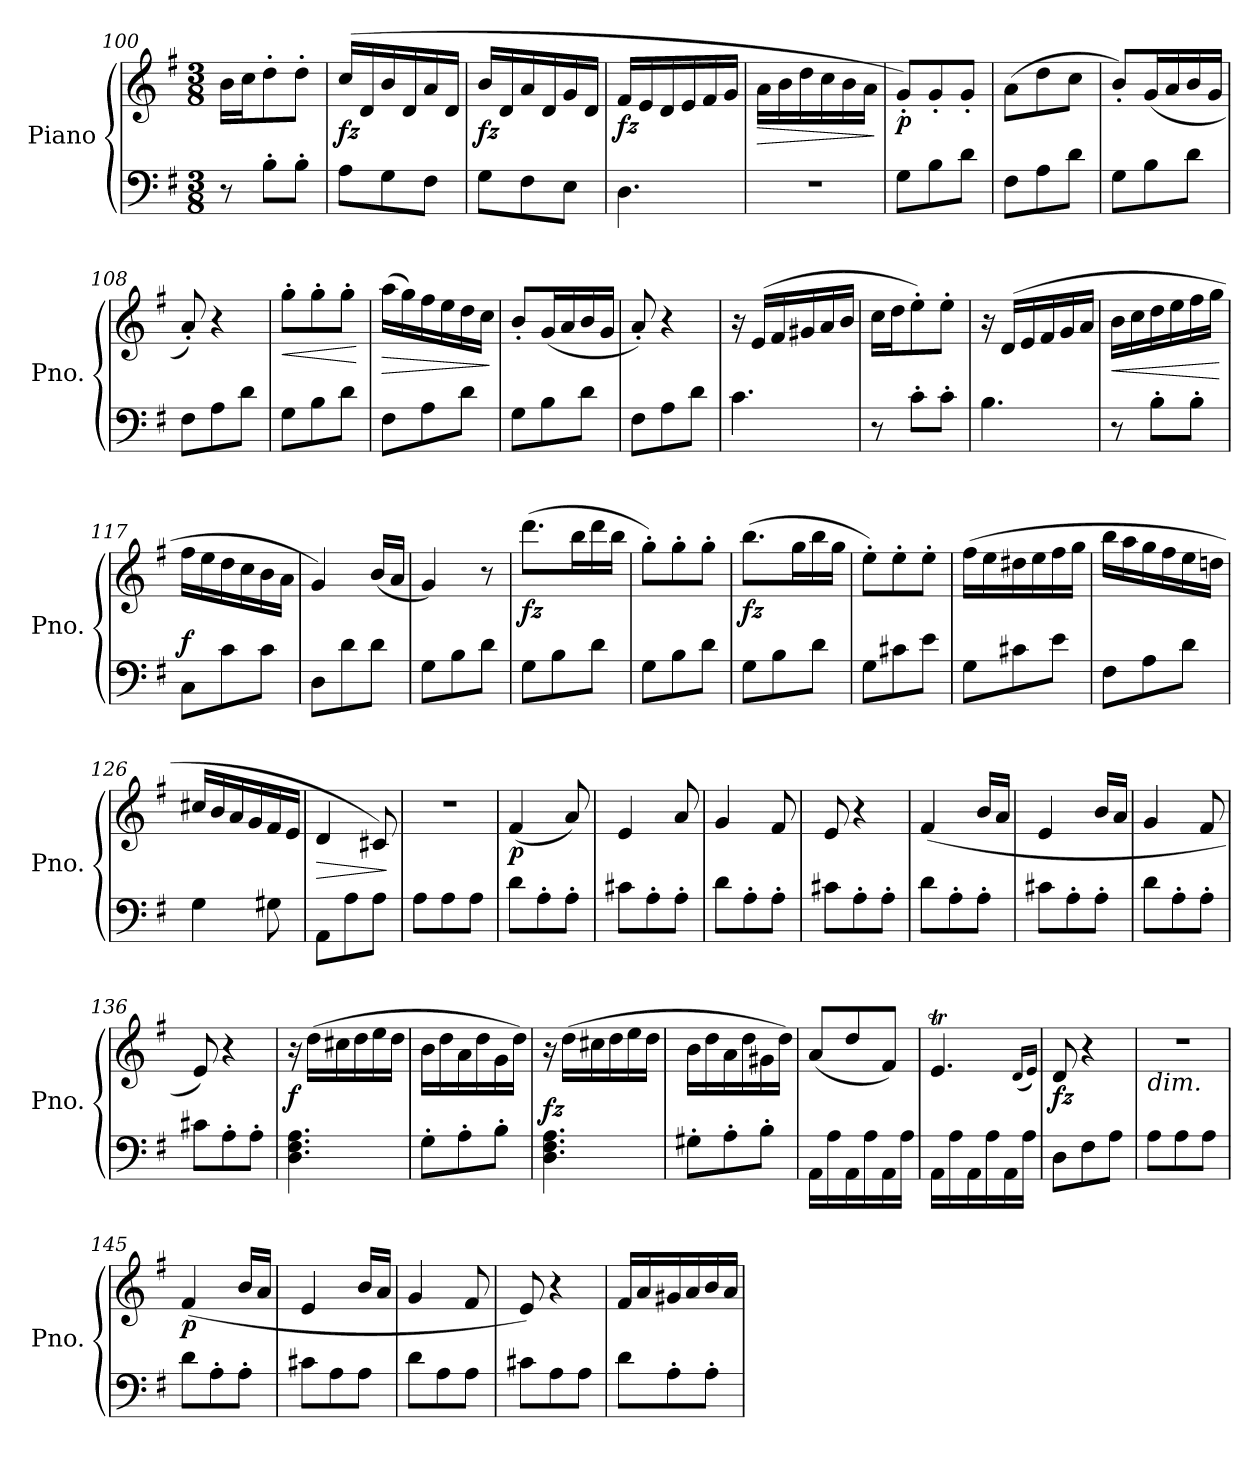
**kern	**kern	**dynam
*part1	*part1	*part1
*staff2	*staff1	*staff1/2
*I"Piano	*	*
*I'Pno.	*	*
*clefF4	*clefG2	*
*k[f#]	*k[f#]	*
*M3/8	*M3/8	*
=100	=100	=100
8r	16b\LL	.
.	16cc\J	.
8B'\L	8dd'\	.
8B'\J	8dd'\J	.
!!LO:LB:g=z
=101	=101	=101
!	!	!LO:DY:b
8A\L	(>16cc/LL	fz
.	16d/	.
8G\	16b/	.
.	16d/	.
8F#\J	16a/	.
.	16d/JJ	.
=102	=102	=102
!	!	!LO:DY:b
8G\L	16b/LL	fz
.	16d/	.
8F#\	16a/	.
.	16d/	.
8E\J	16g/	.
.	16d/JJ	.
=103	=103	=103
!	!	!LO:DY:b
4.D\	16f#/LL	fz
.	16e/	.
.	16d/	.
.	16e/	.
.	16f#/	.
.	16g/JJ	.
=104	=104	=104
!	!	!LO:HP:b
4.r	16a\LL	>
.	16b\	.
.	16dd\	.
.	16cc\	.
.	16b\	.
.	16a\JJ	.
.	.	]
=105	=105	=105
!	!	!LO:DY:b
8G\L	8g'/L)	p
8B\	8g'/	.
8d\J	8g'/J	.
=106	=106	=106
8F#\L	(>8a\L	.
8A\	8dd\	.
8d\J	8cc\J	.
=107	=107	=107
8G\L	8b'/L)	.
8B\	(<16g/L	.
.	16a/	.
8d\J	16b/	.
.	16g/JJ	.
=108	=108	=108
8F#\L	8a'/)	.
8A\	4r	.
8d\J	.	.
=109	=109	=109
!	!	!LO:HP:b
8G\L	8gg'\L	<
8B\	8gg'\	.
8d\J	8gg'\J	.
.	.	[
=110	=110	=110
!	!	!LO:HP:b
8F#\L	(>16aa\LL	>
.	16gg\)	.
8A\	16ff#\	.
.	16ee\	.
8d\J	16dd\	.
.	16cc\JJ	.
.	.	]
=111	=111	=111
8G\L	8b'/L	.
8B\	(<16g/L	.
.	16a/	.
8d\J	16b/	.
.	16g/JJ	.
!!LO:LB:g=z
=112	=112	=112
8F#\L	8a'/)	.
8A\	4r	.
8d\J	.	.
=113	=113	=113
4.c\	16r	.
.	(>16e/LL	.
.	16f#/	.
.	16g#X/	.
.	16a/	.
.	16b/JJ	.
=114	=114	=114
8r	16cc\LL	.
.	16dd\J	.
8c'\L	8ee'\)	.
8c'\J	8ee'\J	.
=115	=115	=115
4.B\	16r	.
.	(>16d/LL	.
.	16e/	.
.	16f#/	.
.	16g/	.
.	16a/JJ	.
=116	=116	=116
!	!	!LO:HP:b
8r	16b\LL	<
.	16cc\	.
8B'\L	16dd\	.
.	16ee\	.
8B'\J	16ff#\	.
.	16gg\JJ	.
.	.	[
=117	=117	=117
!	!	!LO:DY:a=2
8C\L	16ff#\LL	f
.	16ee\	.
8c\	16dd\	.
.	16cc\	.
8c\J	16b\	.
.	16a\JJ	.
=118	=118	=118
8D\L	4g/)	.
8d\	.	.
8d\J	(<16b/LL	.
.	16a/JJ	.
=119	=119	=119
8G\L	4g/)	.
8B\	.	.
8d\J	8r	.
=120	=120	=120
!	!	!LO:DY:b
8G\L	(>8.ddd\L	fz
8B\	.	.
.	16bb\L	.
8d\J	16ddd\	.
.	16bb\JJ	.
=121	=121	=121
8G\L	8gg'\L)	.
8B\	8gg'\	.
8d\J	8gg'\J	.
=122	=122	=122
!	!	!LO:DY:b
8G\L	(>8.bb\L	fz
8B\	.	.
.	16gg\L	.
8d\J	16bb\	.
.	16gg\JJ	.
!!LO:LB:g=z
=123	=123	=123
8G\L	8ee'\L)	.
8c#X\	8ee'\	.
8e\J	8ee'\J	.
=124	=124	=124
8G\L	(>16ff#\LL	.
.	16ee\	.
8c#X\	16dd#X\	.
.	16ee\	.
8e\J	16ff#\	.
.	16gg\JJ	.
=125	=125	=125
8F#\L	16bb\LL	.
.	16aa\	.
8A\	16gg\	.
.	16ff#\	.
8d\J	16ee\	.
.	16ddn\JJ	.
=126	=126	=126
4G\	16cc#X/LL	.
.	16b/	.
.	16a/	.
.	16g/	.
8G#X\	16f#/	.
.	16e/JJ	.
=127	=127	=127
!	!	!LO:HP:b
8AA\L	4d/	>
8A\	.	.
8A\J	8c#X/)	.
.	.	]
=128	=128	=128
8A\L	4.r	.
8A\	.	.
8A\J	.	.
=129	=129	=129
!	!	!LO:DY:b
8d\L	(<4f#/	p
8A'\	.	.
8A'\J	8a/)	.
=130	=130	=130
8c#X\L	4e/	.
8A'\	.	.
8A'\J	8a/	.
=131	=131	=131
8d\L	4g/	.
8A'\	.	.
8A'\J	8f#/	.
=132	=132	=132
8c#X\L	8e/	.
8A'\	4r	.
8A'\J	.	.
=133	=133	=133
8d\L	(<4f#/	.
8A'\	.	.
8A'\J	16b/LL	.
.	16a/JJ	.
!!LO:LB:g=z
=134	=134	=134
8c#X\L	4e/	.
8A'\	.	.
8A'\J	16b/LL	.
.	16a/JJ	.
=135	=135	=135
8d\L	4g/	.
8A'\	.	.
8A'\J	8f#/	.
=136	=136	=136
8c#X\L	8e/)	.
8A'\	4r	.
8A'\J	.	.
!!LO:LB:g=z
=137	=137	=137
!	!	!LO:DY:b
4.D\ 4.F#\ 4.A\	16r	f
.	(>16dd\LL	.
.	16cc#X\	.
.	16dd\	.
.	16ee\	.
.	16dd\JJ	.
=138	=138	=138
8G'\L	16b\LL	.
.	16dd\	.
8A'\	16a\	.
.	16dd\	.
8B'\J	16g\	.
.	16dd\JJ)	.
=139	=139	=139
!	!	!LO:DY:a=2
4.D\ 4.F#\ 4.A\	16r	fz
.	(>16dd\LL	.
.	16cc#X\	.
.	16dd\	.
.	16ee\	.
.	16dd\JJ	.
=140	=140	=140
8G#X'\L	16b\LL	.
.	16dd\	.
8A'\	16a\	.
.	16dd\	.
8B'\J	16g#X\	.
.	16dd\JJ)	.
=141	=141	=141
16AA\LL	(<8a/L	.
16A\	.	.
16AA\	8dd/	.
16A\	.	.
16AA\	8f#/J)	.
16A\JJ	.	.
=142	=142	=142
16AA\LL	4.eT/	.
16A\	.	.
16AA\	.	.
16A\	.	.
16AA\	.	.
16A\JJ	.	.
.	(<16qd/LL	.
.	16qe/JJ)	.
=143	=143	=143
!	!	!LO:DY:b
8D\L	8d/	fz
8F#\	4r	.
8A\J	.	.
=144	=144	=144
!	!LO:TX:b:i:t=dim.	!
8A\L	4.r	.
8A\	.	.
8A\J	.	.
!!LO:PB:g=z
=145	=145	=145
!	!	!LO:DY:b
8d\L	(<4f#/	p
8A'\	.	.
8A'\J	16b/LL	.
.	16a/JJ	.
=146	=146	=146
8c#X\L	4e/	.
8A\	.	.
8A\J	16b/LL	.
.	16a/JJ	.
=147	=147	=147
8d\L	4g/	.
8A\	.	.
8A\J	8f#/	.
=148	=148	=148
8c#X\L	8e/)	.
8A\	4r	.
8A\J	.	.
=149	=149	=149
8d\L	16f#/LL	.
.	16a/	.
8A'\	16g#X/	.
.	16a/	.
8A'\J	16b/	.
.	16a/JJ	.
=	=	=
*-	*-	*-
